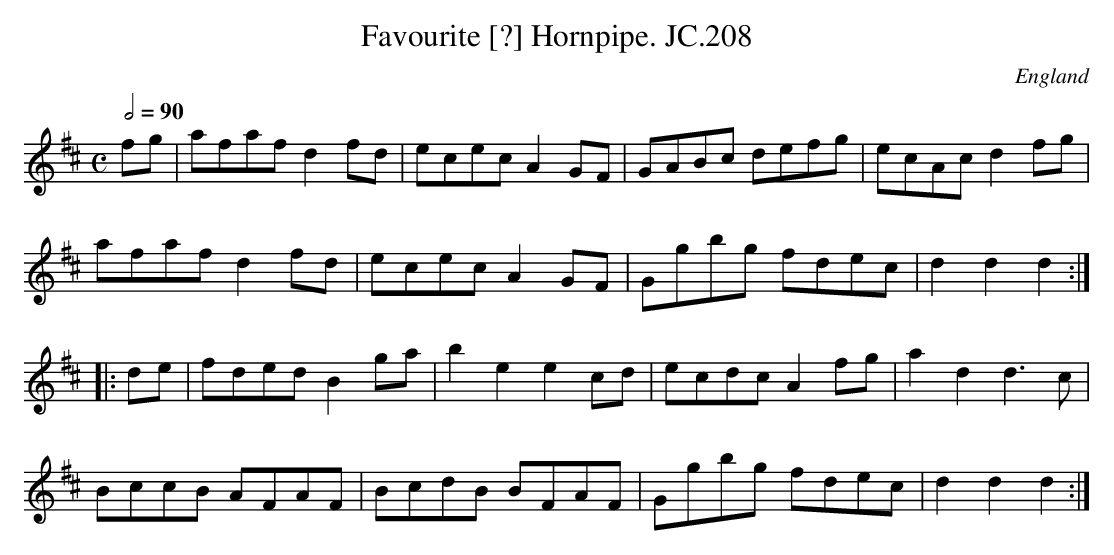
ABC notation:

X:1
T:Favourite [?] Hornpipe. JC.208
O:England
M:C
L:1/8
Q:2/4=90
K:D major
fg|\
afafd2fd|ececA2GF|GABc defg|ecAcd2fg|!
afafd2fd|ececA2GF|Ggbg fdec|d2d2d2:|!
|:de|fdedB2ga|b2e2e2cd|ecdcA2fg|a2d2d3c|!
BccB AFAF|BcdB BFAF|Ggbg fdec|d2d2d2:|
